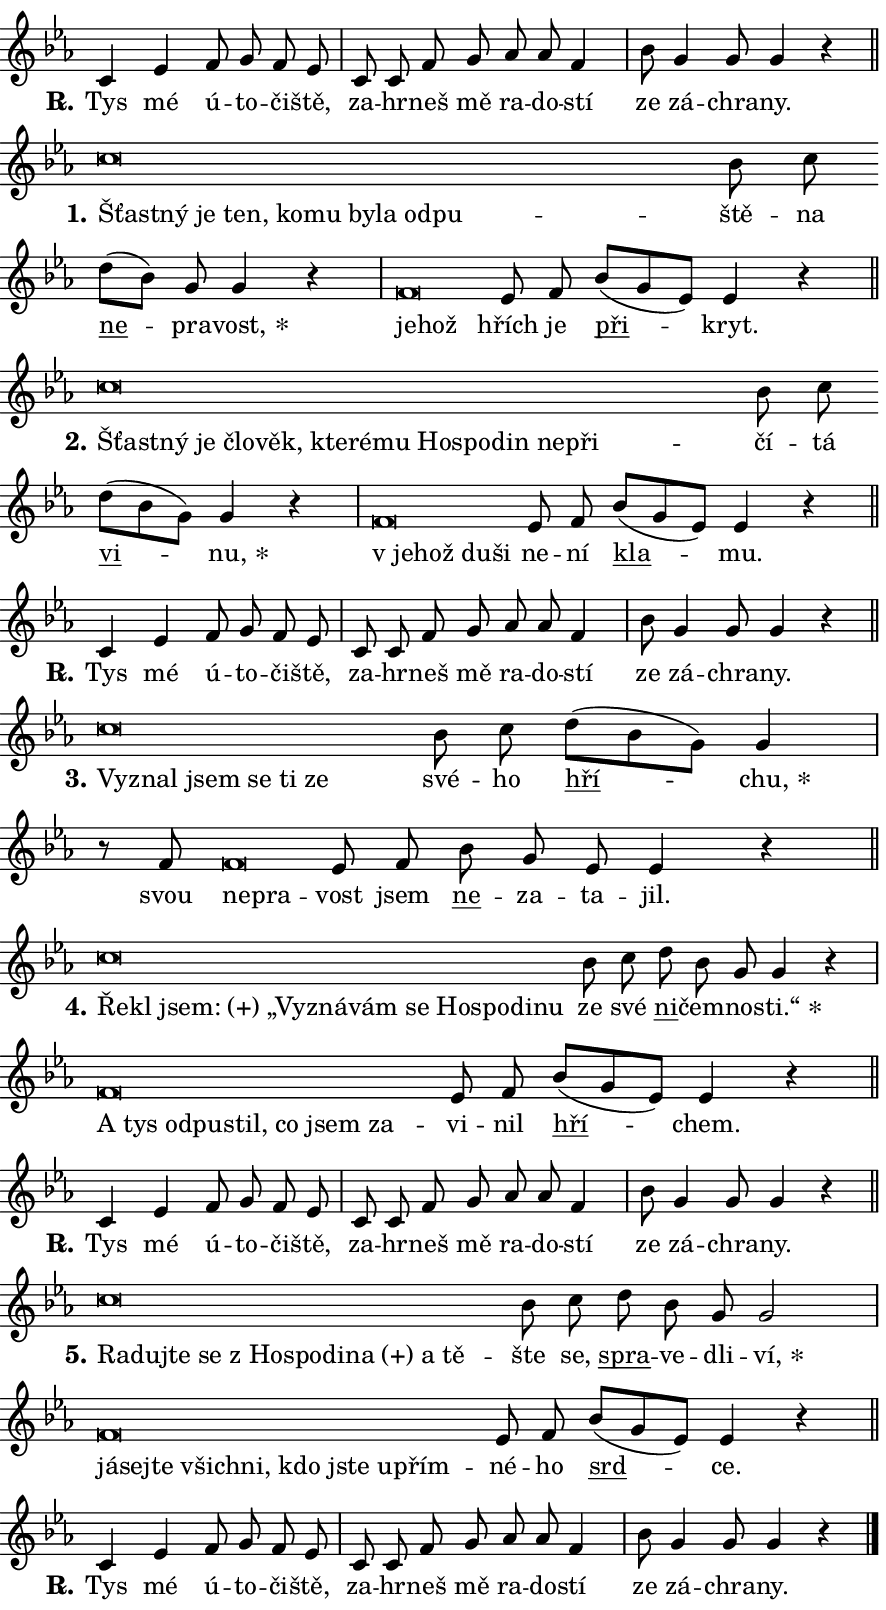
\version "2.24.0"
\header { tagline = "" }
\paper {
  indent = 0\cm
  top-margin = 0\cm
  right-margin = 0.13\cm % to fit lyric hyphens
  bottom-margin = 0\cm
  left-margin = 0\cm
  paper-width = 15\cm
  page-breaking = #ly:one-page-breaking
  system-system-spacing.basic-distance = #11
  score-system-spacing.basic-distance = #11
  ragged-last = ##f
}


%% Author: Thomas Morley
%% https://lists.gnu.org/archive/html/lilypond-user/2020-05/msg00002.html
#(define (line-position grob)
"Returns position of @var[grob} in current system:
   @code{'start}, if at first time-step
   @code{'end}, if at last time-step
   @code{'middle} otherwise
"
  (let* ((col (ly:item-get-column grob))
         (ln (ly:grob-object col 'left-neighbor))
         (rn (ly:grob-object col 'right-neighbor))
         (col-to-check-left (if (ly:grob? ln) ln col))
         (col-to-check-right (if (ly:grob? rn) rn col))
         (break-dir-left
           (and
             (ly:grob-property col-to-check-left 'non-musical #f)
             (ly:item-break-dir col-to-check-left)))
         (break-dir-right
           (and
             (ly:grob-property col-to-check-right 'non-musical #f)
             (ly:item-break-dir col-to-check-right))))
        (cond ((eqv? 1 break-dir-left) 'start)
              ((eqv? -1 break-dir-right) 'end)
              (else 'middle))))

#(define (tranparent-at-line-position vctor)
  (lambda (grob)
  "Relying on @code{line-position} select the relevant enry from @var{vctor}.
Used to determine transparency,"
    (case (line-position grob)
      ((end) (not (vector-ref vctor 0)))
      ((middle) (not (vector-ref vctor 1)))
      ((start) (not (vector-ref vctor 2))))))

noteHeadBreakVisibility =
#(define-music-function (break-visibility)(vector?)
"Makes @code{NoteHead}s transparent relying on @var{break-visibility}"
#{
  \override NoteHead.transparent =
    #(tranparent-at-line-position break-visibility)
#})

#(define delete-ledgers-for-transparent-note-heads
  (lambda (grob)
    "Reads whether a @code{NoteHead} is transparent.
If so this @code{NoteHead} is removed from @code{'note-heads} from
@var{grob}, which is supposed to be @code{LedgerLineSpanner}.
As a result ledgers are not printed for this @code{NoteHead}"
    (let* ((nhds-array (ly:grob-object grob 'note-heads))
           (nhds-list
             (if (ly:grob-array? nhds-array)
                 (ly:grob-array->list nhds-array)
                 '()))
           ;; Relies on the transparent-property being done before
           ;; Staff.LedgerLineSpanner.after-line-breaking is executed.
           ;; This is fragile ...
           (to-keep
             (remove
               (lambda (nhd)
                 (ly:grob-property nhd 'transparent #f))
               nhds-list)))
      ;; TODO find a better method to iterate over grob-arrays, similiar
      ;; to filter/remove etc for lists
      ;; For now rebuilt from scratch
      (set! (ly:grob-object grob 'note-heads)  '())
      (for-each
        (lambda (nhd)
          (ly:pointer-group-interface::add-grob grob 'note-heads nhd))
        to-keep))))

squashNotes = {
  \override NoteHead.X-extent = #'(-0.2 . 0.2)
  \override NoteHead.Y-extent = #'(-0.75 . 0)
  \override NoteHead.stencil =
    #(lambda (grob)
       (let ((pos (ly:grob-property grob 'staff-position)))
         (begin
           (if (< pos -7) (display "ERROR: Lower brevis then expected\n") (display ""))
           (if (<= pos -6) ly:text-interface::print ly:note-head::print))))
}
unSquashNotes = {
  \revert NoteHead.X-extent
  \revert NoteHead.Y-extent
  \revert NoteHead.stencil
}

hideNotes = \noteHeadBreakVisibility #begin-of-line-visible
unHideNotes = \noteHeadBreakVisibility #all-visible

% work-around for resetting accidentals
% https://lilypond.org/doc/v2.23/Documentation/notation/displaying-rhythms#unmetered-music
cadenzaMeasure = {
  \cadenzaOff
  \partial 1024 s1024
  \cadenzaOn
}

#(define-markup-command (accent layout props text) (markup?)
  "Underline accented syllable"
  (interpret-markup layout props
    #{\markup \override #'(offset . 4.3) \underline { #text }#}))

responsum = \markup \concat {
  "R" \hspace #-1.05 \path #0.1 #'((moveto 0 0.07) (lineto 0.9 0.8)) \hspace #0.05 "."
}

spaceSize = #0.6828661417322834 % exact space size for TeX Gyre Schola

\layout {
  \context {
    \Staff
    \remove "Time_signature_engraver"
    \override LedgerLineSpanner.after-line-breaking = #delete-ledgers-for-transparent-note-heads
  }
  \context {
    \Lyrics {
      \override LyricSpace.minimum-distance = \spaceSize
      \override LyricText.font-name = #"TeX Gyre Schola"
      \override LyricText.font-size = 1
      \override StanzaNumber.font-name = #"TeX Gyre Schola Bold"
      \override StanzaNumber.font-size = 1
    }
  }
  \context {
    \Score 
    \override NoteHead.text =
      #(lambda (grob) 
        (let ((pos (ly:grob-property grob 'staff-position)))
          #{\markup {
            \combine
              \halign #-0.55 \raise #(if (= pos -6) 0 0.5) \override #'(thickness . 2) \draw-line #'(3.2 . 0)
              \musicglyph "noteheads.sM1"
          }#}))
  }
}

% magnetic-lyrics.ily
%
%   written by
%     Jean Abou Samra <jean@abou-samra.fr>
%     Werner Lemberg <wl@gnu.org>
%
%   adapted by
%     Jiri Hon <jiri.hon@gmail.com>
%
% Version 2022-Apr-15

% https://www.mail-archive.com/lilypond-user@gnu.org/msg149350.html

#(define (Left_hyphen_pointer_engraver context)
   "Collect syllable-hyphen-syllable occurrences in lyrics and store
them in properties.  This engraver only looks to the left.  For
example, if the lyrics input is @code{foo -- bar}, it does the
following.

@itemize @bullet
@item
Set the @code{text} property of the @code{LyricHyphen} grob between
@q{foo} and @q{bar} to @code{foo}.

@item
Set the @code{left-hyphen} property of the @code{LyricText} grob with
text @q{foo} to the @code{LyricHyphen} grob between @q{foo} and
@q{bar}.
@end itemize

Use this auxiliary engraver in combination with the
@code{lyric-@/text::@/apply-@/magnetic-@/offset!} hook."
   (let ((hyphen #f)
         (text #f))
     (make-engraver
      (acknowledgers
       ((lyric-syllable-interface engraver grob source-engraver)
        (set! text grob)))
      (end-acknowledgers
       ((lyric-hyphen-interface engraver grob source-engraver)
        ;(when (not (grob::has-interface grob 'lyric-space-interface))
          (set! hyphen grob)));)
      ((stop-translation-timestep engraver)
       (when (and text hyphen)
         (ly:grob-set-object! text 'left-hyphen hyphen))
       (set! text #f)
       (set! hyphen #f)))))

#(define (lyric-text::apply-magnetic-offset! grob)
   "If the space between two syllables is less than the value in
property @code{LyricText@/.details@/.squash-threshold}, move the right
syllable to the left so that it gets concatenated with the left
syllable.

Use this function as a hook for
@code{LyricText@/.after-@/line-@/breaking} if the
@code{Left_@/hyphen_@/pointer_@/engraver} is active."
   (let ((hyphen (ly:grob-object grob 'left-hyphen #f)))
     (when hyphen
       (let ((left-text (ly:spanner-bound hyphen LEFT)))
         (when (grob::has-interface left-text 'lyric-syllable-interface)
           (let* ((common (ly:grob-common-refpoint grob left-text X))
                  (this-x-ext (ly:grob-extent grob common X))
                  (left-x-ext
                   (begin
                     ;; Trigger magnetism for left-text.
                     (ly:grob-property left-text 'after-line-breaking)
                     (ly:grob-extent left-text common X)))
                  ;; `delta` is the gap width between two syllables.
                  (delta (- (interval-start this-x-ext)
                            (interval-end left-x-ext)))
                  (details (ly:grob-property grob 'details))
                  (threshold (assoc-get 'squash-threshold details 0.2)))
             (when (< delta threshold)
               (let* (;; We have to manipulate the input text so that
                      ;; ligatures crossing syllable boundaries are not
                      ;; disabled.  For languages based on the Latin
                      ;; script this is essentially a beautification.
                      ;; However, for non-Western scripts it can be a
                      ;; necessity.
                      (lt (ly:grob-property left-text 'text))
                      (rt (ly:grob-property grob 'text))
                      (is-space (grob::has-interface hyphen 'lyric-space-interface))
                      (space (if is-space " " ""))
                      (extra-delta (if is-space spaceSize 0))
                      ;; Append new syllable.
                      (ltrt-space (if (and (string? lt) (string? rt))
                                (string-append lt space rt)
                                (make-concat-markup (list lt space rt))))
                      ;; Right-align `ltrt` to the right side.
                      (ltrt-space-markup (grob-interpret-markup
                               grob
                               (make-translate-markup
                                (cons (interval-length this-x-ext) 0)
                                (make-right-align-markup ltrt-space)))))
                 (begin
                   ;; Don't print `left-text`.
                   (ly:grob-set-property! left-text 'stencil #f)
                   ;; Set text and stencil (which holds all collected
                   ;; syllables so far) and shift it to the left.
                   (ly:grob-set-property! grob 'text ltrt-space)
                   (ly:grob-set-property! grob 'stencil ltrt-space-markup)
                   (ly:grob-translate-axis! grob (- (- delta extra-delta)) X))))))))))


#(define (lyric-hyphen::displace-bounds-first grob)
   ;; Make very sure this callback isn't triggered too early.
   (let ((left (ly:spanner-bound grob LEFT))
         (right (ly:spanner-bound grob RIGHT)))
     (ly:grob-property left 'after-line-breaking)
     (ly:grob-property right 'after-line-breaking)
     (ly:lyric-hyphen::print grob)))

squashThreshold = #0.4

\layout {
  \context {
    \Lyrics
    \consists #Left_hyphen_pointer_engraver
    \override LyricText.after-line-breaking =
      #lyric-text::apply-magnetic-offset!
    \override LyricHyphen.stencil = #lyric-hyphen::displace-bounds-first
    \override LyricText.details.squash-threshold = \squashThreshold
    \override LyricHyphen.minimum-distance = 0
    \override LyricHyphen.minimum-length = \squashThreshold
  }
}

squashText = \override LyricText.details.squash-threshold = 9999
unSquashText = \override LyricText.details.squash-threshold = \squashThreshold

leftText = \override LyricText.self-alignment-X = #LEFT
unLeftText = \revert LyricText.self-alignment-X

starOffset = #(lambda (grob) 
                (let ((x_offset (ly:self-alignment-interface::aligned-on-x-parent grob)))
                  (if (= x_offset 0) 0 (+ x_offset 1.2))))

star = #(define-music-function (syllable)(string?)
"Append star separator at the end of a syllable"
#{
  \once \override LyricText.X-offset = #starOffset
  \lyricmode { \markup {
    #syllable
    \override #'((font-name . "TeX Gyre Schola Bold")) \hspace #0.2 \lower #0.65 \larger "*"
  } }
#})

starAccent = #(define-music-function (syllable)(string?)
"Append star separator at the end of a syllable and make accent"
#{
  \once \override LyricText.X-offset = #starOffset
  \lyricmode { \markup {
    \accent #syllable
    \override #'((font-name . "TeX Gyre Schola Bold")) \hspace #0.2 \lower #0.65 \larger "*"
  } }
#})

breath = #(define-music-function (syllable)(string?)
"Append breathing indicator at the end of a syllable"
#{
  \lyricmode { \markup { #syllable "+" } }
#})

optionalBreath = #(define-music-function (syllable)(string?)
"Append optional breathing indicator at the end of a syllable"
#{
  \lyricmode { \markup { #syllable "(+)" } }
#})


\score {
    <<
        \new Voice = "melody" { \cadenzaOn \key es \major \relative { c'4 es f8 g f es \cadenzaMeasure \bar "|" c c f g as as f4 \cadenzaMeasure \bar "|" bes8 g4 g8 g4 r \cadenzaMeasure \bar "||" \break } }
        \new Lyrics \lyricsto "melody" { \lyricmode { \set stanza = \responsum
Tys mé ú -- to -- či -- ště, za -- hr -- neš mě ra -- do -- stí ze zá -- chra -- ny. } }
    >>
    \layout {}
}

\score {
    <<
        \new Voice = "melody" { \cadenzaOn \key es \major \relative { \squashNotes c''\breve*1/16 \hideNotes \breve*1/16 \bar "" \breve*1/16 \bar "" \breve*1/16 \bar "" \breve*1/16 \bar "" \breve*1/16 \bar "" \breve*1/16 \bar "" \breve*1/16 \bar "" \breve*1/16 \breve*1/16 \bar "" \unHideNotes \unSquashNotes bes8 c \bar "" d[( bes)] g g4 r \cadenzaMeasure \bar "|" \squashNotes f\breve*1/16 \hideNotes \breve*1/16 \bar "" \unHideNotes \unSquashNotes es8 f \bar "" bes[( g es)] es4 r \cadenzaMeasure \bar "||" \break } }
        \new Lyrics \lyricsto "melody" { \lyricmode { \set stanza = "1."
\leftText Šťast -- \squashText ný je ten, ko -- mu by -- la od -- pu -- \unLeftText \unSquashText ště -- na \markup \accent ne -- pra -- \star vost, \leftText je -- \squashText hož \unLeftText \unSquashText hřích je \markup \accent při -- kryt. } }
    >>
    \layout {}
}

\score {
    <<
        \new Voice = "melody" { \cadenzaOn \key es \major \relative { \squashNotes c''\breve*1/16 \hideNotes \breve*1/16 \bar "" \breve*1/16 \bar "" \breve*1/16 \bar "" \breve*1/16 \bar "" \breve*1/16 \bar "" \breve*1/16 \bar "" \breve*1/16 \bar "" \breve*1/16 \bar "" \breve*1/16 \bar "" \breve*1/16 \bar "" \breve*1/16 \breve*1/16 \bar "" \unHideNotes \unSquashNotes bes8 c \bar "" d[( bes g)] g4 r \cadenzaMeasure \bar "|" \squashNotes f\breve*1/16 \hideNotes \breve*1/16 \bar "" \breve*1/16 \breve*1/16 \bar "" \unHideNotes \unSquashNotes es8 f \bar "" bes[( g es)] es4 r \cadenzaMeasure \bar "||" \break } }
        \new Lyrics \lyricsto "melody" { \lyricmode { \set stanza = "2."
\leftText Šťast -- \squashText ný je člo -- věk, kte -- ré -- mu Ho -- spo -- din ne -- při -- \unLeftText \unSquashText čí -- tá \markup \accent vi -- \star nu, \leftText "v je" -- \squashText hož du -- ši \unLeftText \unSquashText ne -- ní \markup \accent kla -- mu. } }
    >>
    \layout {}
}

\score {
    <<
        \new Voice = "melody" { \cadenzaOn \key es \major \relative { c'4 es f8 g f es \cadenzaMeasure \bar "|" c c f g as as f4 \cadenzaMeasure \bar "|" bes8 g4 g8 g4 r \cadenzaMeasure \bar "||" \break } }
        \new Lyrics \lyricsto "melody" { \lyricmode { \set stanza = \responsum
Tys mé ú -- to -- či -- ště, za -- hr -- neš mě ra -- do -- stí ze zá -- chra -- ny. } }
    >>
    \layout {}
}

\score {
    <<
        \new Voice = "melody" { \cadenzaOn \key es \major \relative { \squashNotes c''\breve*1/16 \hideNotes \breve*1/16 \bar "" \breve*1/16 \bar "" \breve*1/16 \bar "" \breve*1/16 \breve*1/16 \bar "" \unHideNotes \unSquashNotes bes8 c \bar "" d[( bes g)] g4 \cadenzaMeasure \bar "|" r8 f8 \squashNotes f\breve*1/16 \hideNotes \breve*1/16 \bar "" \unHideNotes \unSquashNotes es8 f \bar "" bes g es es4 r \cadenzaMeasure \bar "||" \break } }
        \new Lyrics \lyricsto "melody" { \lyricmode { \set stanza = "3."
\leftText Vy -- \squashText znal jsem se ti ze \unLeftText \unSquashText své -- ho \markup \accent hří -- \star chu, svou \leftText ne -- \squashText pra -- \unLeftText \unSquashText vost jsem \markup \accent ne -- za -- ta -- jil. } }
    >>
    \layout {}
}

\score {
    <<
        \new Voice = "melody" { \cadenzaOn \key es \major \relative { \squashNotes c''\breve*1/16 \hideNotes \breve*1/16 \bar "" \breve*1/16 \bar "" \breve*1/16 \bar "" \breve*1/16 \bar "" \breve*1/16 \bar "" \breve*1/16 \bar "" \breve*1/16 \bar "" \breve*1/16 \bar "" \breve*1/16 \breve*1/16 \bar "" \unHideNotes \unSquashNotes bes8 c \bar "" d bes g g4 r \cadenzaMeasure \bar "|" \squashNotes f\breve*1/16 \hideNotes \breve*1/16 \bar "" \breve*1/16 \bar "" \breve*1/16 \bar "" \breve*1/16 \bar "" \breve*1/16 \bar "" \breve*1/16 \breve*1/16 \bar "" \unHideNotes \unSquashNotes es8 f \bar "" bes[( g es)] es4 r \cadenzaMeasure \bar "||" \break } }
        \new Lyrics \lyricsto "melody" { \lyricmode { \set stanza = "4."
\leftText Ře -- \squashText kl \optionalBreath jsem: „Vy -- zná -- vám se Ho -- spo -- di -- nu \unLeftText \unSquashText ze své \markup \accent ni -- čem -- no -- \star sti.“ \leftText A \squashText tys od -- pu -- stil, co jsem za -- \unLeftText \unSquashText vi -- nil \markup \accent hří -- chem. } }
    >>
    \layout {}
}

\score {
    <<
        \new Voice = "melody" { \cadenzaOn \key es \major \relative { c'4 es f8 g f es \cadenzaMeasure \bar "|" c c f g as as f4 \cadenzaMeasure \bar "|" bes8 g4 g8 g4 r \cadenzaMeasure \bar "||" \break } }
        \new Lyrics \lyricsto "melody" { \lyricmode { \set stanza = \responsum
Tys mé ú -- to -- či -- ště, za -- hr -- neš mě ra -- do -- stí ze zá -- chra -- ny. } }
    >>
    \layout {}
}

\score {
    <<
        \new Voice = "melody" { \cadenzaOn \key es \major \relative { \squashNotes c''\breve*1/16 \hideNotes \breve*1/16 \bar "" \breve*1/16 \bar "" \breve*1/16 \bar "" \breve*1/16 \bar "" \breve*1/16 \bar "" \breve*1/16 \bar "" \breve*1/16 \bar "" \breve*1/16 \breve*1/16 \bar "" \unHideNotes \unSquashNotes bes8 c \bar "" d bes g g2 \cadenzaMeasure \bar "|" \squashNotes f\breve*1/16 \hideNotes \breve*1/16 \bar "" \breve*1/16 \bar "" \breve*1/16 \bar "" \breve*1/16 \bar "" \breve*1/16 \bar "" \breve*1/16 \bar "" \breve*1/16 \breve*1/16 \bar "" \unHideNotes \unSquashNotes es8 f \bar "" bes[( g es)] es4 r \cadenzaMeasure \bar "||" \break } }
        \new Lyrics \lyricsto "melody" { \lyricmode { \set stanza = "5."
\leftText Ra -- \squashText duj -- te se "z Ho" -- spo -- di -- \optionalBreath na a tě -- \unLeftText \unSquashText šte se, \markup \accent spra -- ve -- dli -- \star ví, \leftText já -- \squashText sej -- te všich -- ni, kdo jste u -- přím -- \unLeftText \unSquashText né -- ho \markup \accent srd -- ce. } }
    >>
    \layout {}
}

\score {
    <<
        \new Voice = "melody" { \cadenzaOn \key es \major \relative { c'4 es f8 g f es \cadenzaMeasure \bar "|" c c f g as as f4 \cadenzaMeasure \bar "|" bes8 g4 g8 g4 r \cadenzaMeasure \bar "||" \break } \bar "|." }
        \new Lyrics \lyricsto "melody" { \lyricmode { \set stanza = \responsum
Tys mé ú -- to -- či -- ště, za -- hr -- neš mě ra -- do -- stí ze zá -- chra -- ny. } }
    >>
    \layout {}
}
